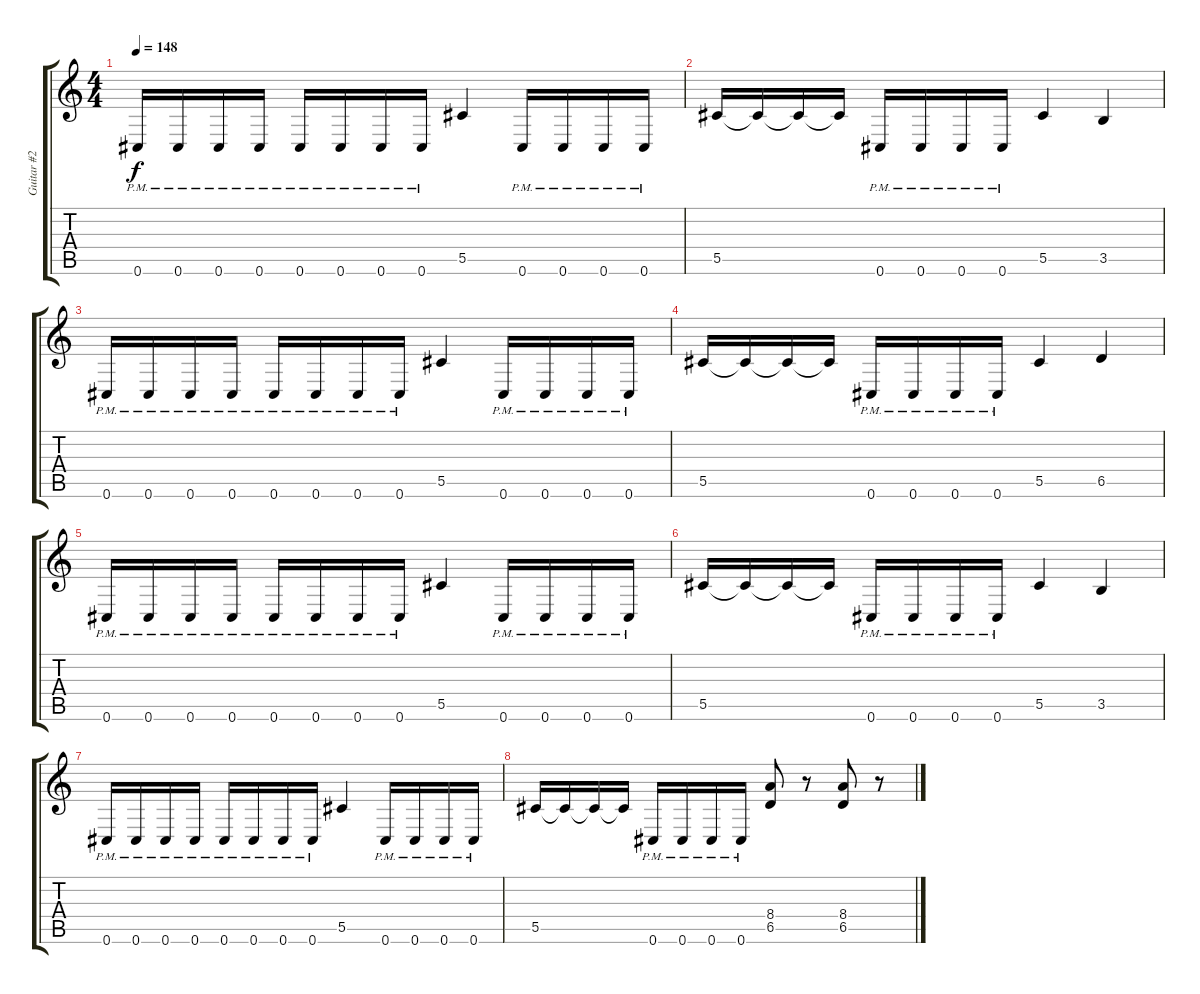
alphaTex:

\track ("Guitar #2" "Guitar #2") {instrument distortionguitar}
\staff {score tabs}
\tuning (Eb4 Bb3 Gb3 Db3 Ab2 Db2) {hide}
\ts (4 4)
\tempo 148
\clef g2
\ks c
0.6{pm}.16{dy f} 0.6{pm}.16 0.6{pm}.16 0.6{pm}.16 0.6{pm}.16 0.6{pm}.16 0.6{pm}.16 0.6{pm}.16 5.5.4 0.6{pm}.16 0.6{pm}.16 0.6{pm}.16 0.6{pm}.16 |
5.5.16 5.5{t}.16 5.5{t}.16 5.5{t}.16 0.6{pm}.16 0.6{pm}.16 0.6{pm}.16 0.6{pm}.16 5.5.4 3.5.4 |
0.6{pm}.16 0.6{pm}.16 0.6{pm}.16 0.6{pm}.16 0.6{pm}.16 0.6{pm}.16 0.6{pm}.16 0.6{pm}.16 5.5.4 0.6{pm}.16 0.6{pm}.16 0.6{pm}.16 0.6{pm}.16 |
5.5.16 5.5{t}.16 5.5{t}.16 5.5{t}.16 0.6{pm}.16 0.6{pm}.16 0.6{pm}.16 0.6{pm}.16 5.5.4 6.5.4 |
0.6{pm}.16 0.6{pm}.16 0.6{pm}.16 0.6{pm}.16 0.6{pm}.16 0.6{pm}.16 0.6{pm}.16 0.6{pm}.16 5.5.4 0.6{pm}.16 0.6{pm}.16 0.6{pm}.16 0.6{pm}.16 |
5.5.16 5.5{t}.16 5.5{t}.16 5.5{t}.16 0.6{pm}.16 0.6{pm}.16 0.6{pm}.16 0.6{pm}.16 5.5.4 3.5.4 |
0.6{pm}.16 0.6{pm}.16 0.6{pm}.16 0.6{pm}.16 0.6{pm}.16 0.6{pm}.16 0.6{pm}.16 0.6{pm}.16 5.5.4 0.6{pm}.16 0.6{pm}.16 0.6{pm}.16 0.6{pm}.16 |
5.5.16 5.5{t}.16 5.5{t}.16 5.5{t}.16 0.6{pm}.16 0.6{pm}.16 0.6{pm}.16 0.6{pm}.16 (8.4 6.5).8 r.8 (8.4 6.5).8 r.8
